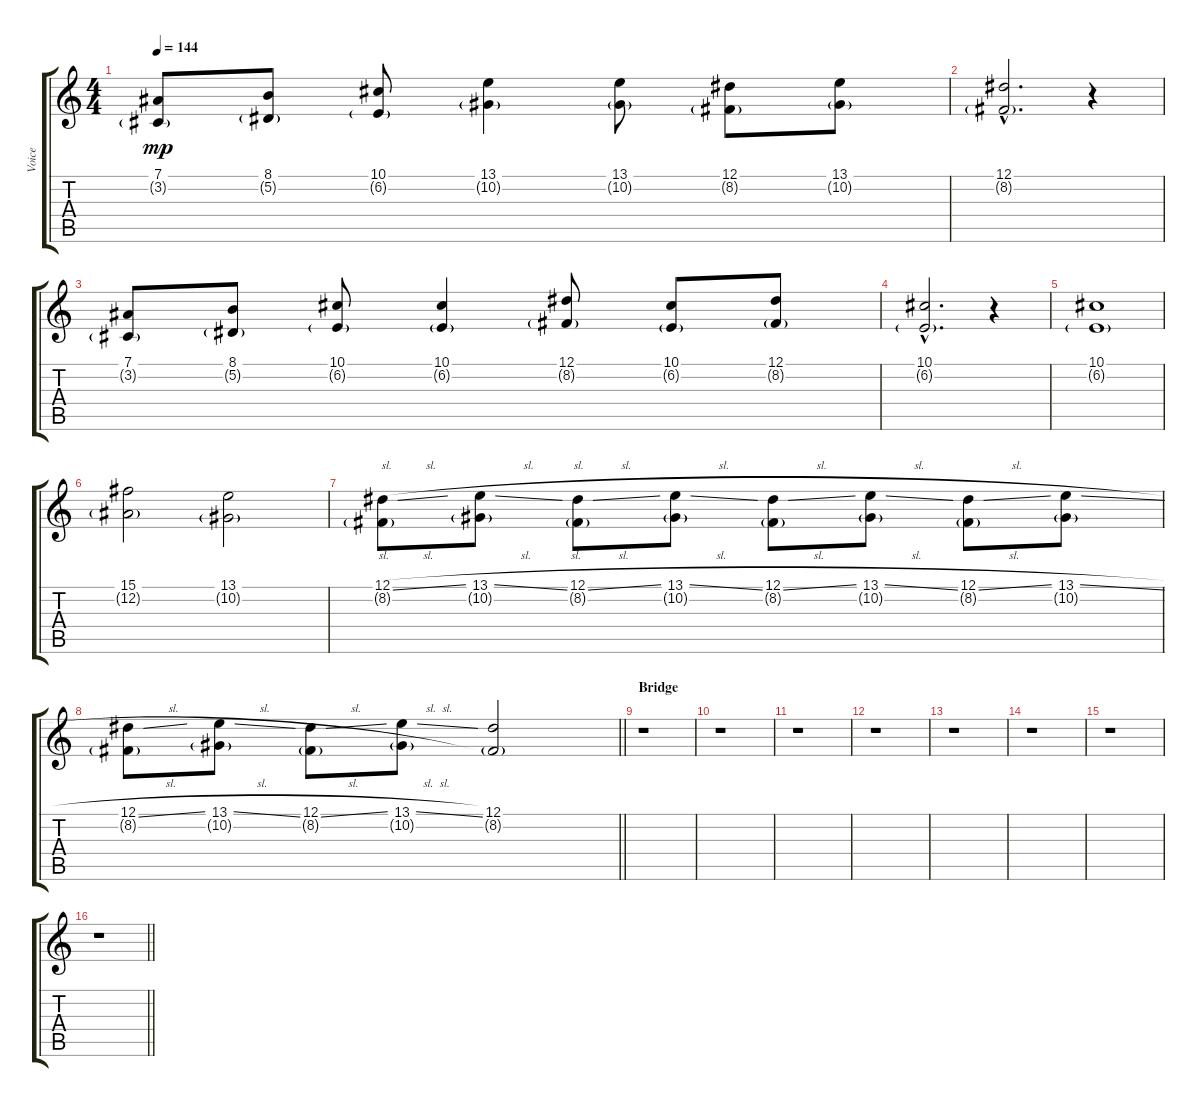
\track ("Voice" "Voice") {instrument bassoon}
\staff {score tabs}
\tuning (Eb4 Bb3 Gb3 Db3 Ab2 Db2) {hide}
\ts (4 4)
\tempo 144
\clef g2
\ks c
(7.1 3.2{g}).8{dy mp} (8.1 5.2{g}).8 (10.1 6.2{g}).8 (13.1 10.2{g}).4 (13.1 10.2{g}).8 (12.1 8.2{g}).8 (13.1 10.2{g}).8 |
(12.1{hac} 8.2{g hac}).2{d} r.4 |
(7.1 3.2{g}).8 (8.1 5.2{g}).8 (10.1 6.2{g}).8 (10.1 6.2{g}).4 (12.1 8.2{g}).8 (10.1 6.2{g}).8 (12.1 8.2{g}).8 |
(10.1{hac} 6.2{g hac}).2{d} r.4 |
(10.1 6.2{g}).1 |
(15.1 12.2{g}).2 (13.1 10.2{g}).2 |
(12.1{sl} 8.2{g}).8 (13.1{sl} 10.2{g}).8 (12.1{sl} 8.2{g}).8 (13.1{sl} 10.2{g}).8 (12.1{sl} 8.2{g}).8 (13.1{sl} 10.2{g}).8 (12.1{sl} 8.2{g}).8 (13.1{sl} 10.2{g}).8 |
\barLineRight lightlight
(12.1{sl} 8.2{g}).8 (13.1{sl} 10.2{g}).8 (12.1{sl} 8.2{g}).8 (13.1{sl} 10.2{g}).8 (12.1 8.2{g}).2 |
\section ("" "Bridge")
r.1 |
r.1 |
r.1 |
r.1 |
r.1 |
r.1 |
r.1 |
\barLineRight lightlight
r.1
